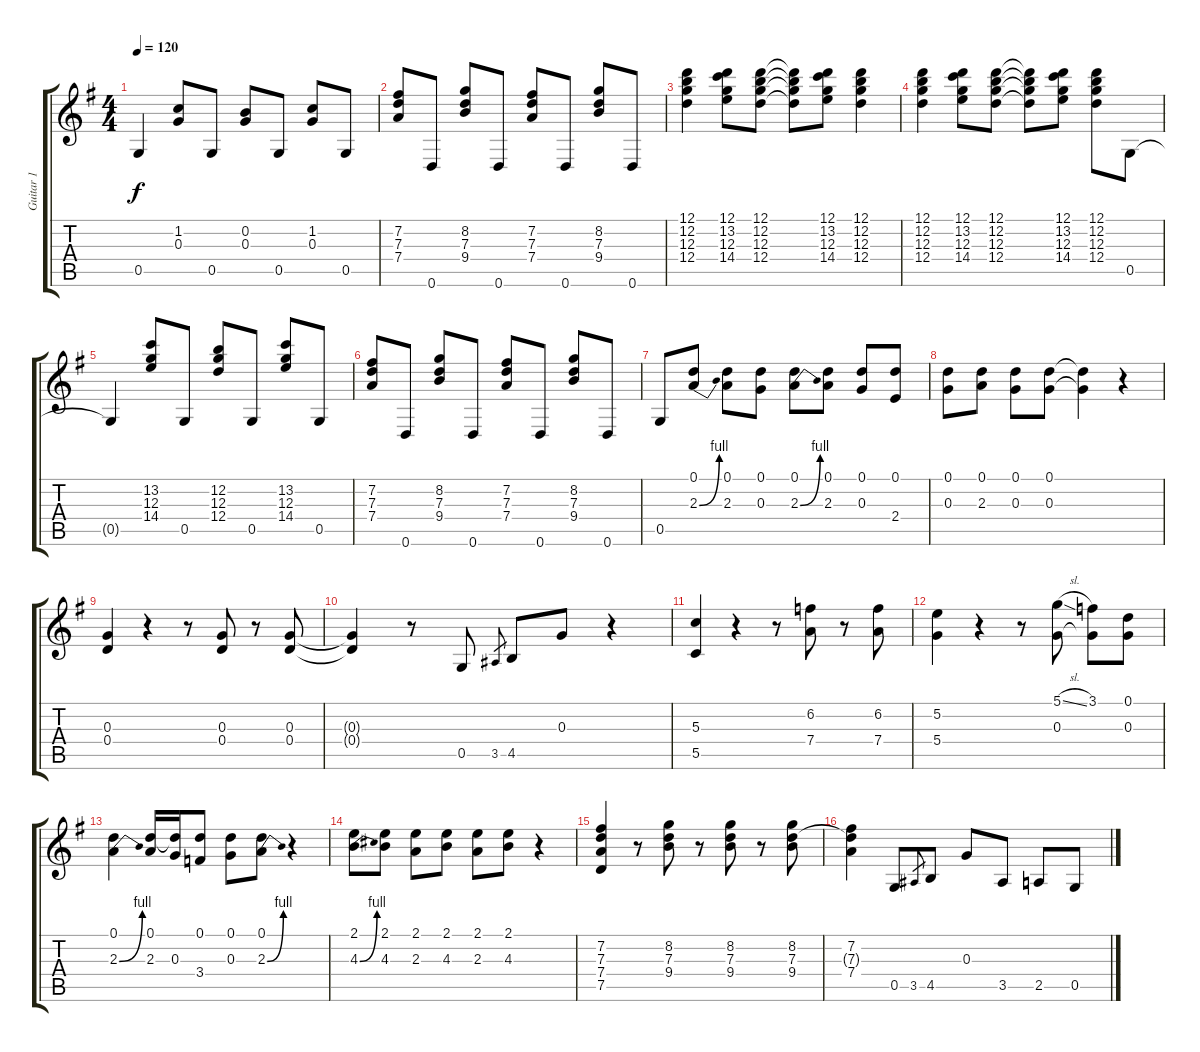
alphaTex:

\track ("Guitar 1" "Guitar 1") {instrument distortionguitar}
\staff {score tabs}
\tuning (D4 B3 G3 D3 G2 D2) {hide}
\ts (4 4)
\tempo 120
\clef g2
\ks g
0.5{t}.4{dy f} (1.2 0.3).8 0.5.8 (0.2 0.3).8 0.5.8 (1.2 0.3).8 0.5.8 |
(7.2 7.3 7.4).8 0.6.8 (8.2 7.3 9.4).8 0.6.8 (7.2 7.3 7.4).8 0.6.8 (8.2 7.3 9.4).8 0.6.8 |
(12.1 12.2 12.3 12.4).4 (12.1 13.2 12.3 14.4).8 (12.1 12.2 12.3 12.4).8 (12.1{t} 12.2{t} 12.3{t} 12.4{t}).8 (12.1 13.2 12.3 14.4).8 (12.1 12.2 12.3 12.4).4 |
(12.1 12.2 12.3 12.4).4 (12.1 13.2 12.3 14.4).8 (12.1 12.2 12.3 12.4).8 (12.1{t} 12.2{t} 12.3{t} 12.4{t}).8 (12.1 13.2 12.3 14.4).8 (12.1 12.2 12.3 12.4).8 0.5.8 |
0.5{t}.4 (13.2 12.3 14.4).8 0.5.8 (12.2 12.3 12.4).8 0.5.8 (13.2 12.3 14.4).8 0.5.8 |
(7.2 7.3 7.4).8 0.6.8 (8.2 7.3 9.4).8 0.6.8 (7.2 7.3 7.4).8 0.6.8 (8.2 7.3 9.4).8 0.6.8 |
0.5.8 (0.1 2.3{be (bend 0 0 60 4)}).8 (0.1 2.3).8 (0.1 0.3).8 (0.1 2.3{be (bend 0 0 60 4)}).8 (0.1 2.3).8 (0.1 0.3).8 (0.1 2.4).8 |
(0.1 0.3).8 (0.1 2.3).8 (0.1 0.3).8 (0.1 0.3).8 (0.1{t} 0.3{t}).4 r.4 |
(0.3 0.4).4 r.4 r.8 (0.3 0.4).8 r.8 (0.3 0.4).8 |
(0.3{t} 0.4{t}).4 r.8 0.5.8 3.5.8{gr} 4.5.8 0.3.8 r.4 |
(5.3 5.5).4 r.4 r.8 (6.2 7.4).8 r.8 (6.2 7.4).8 |
(5.2 5.4).4 r.4 r.8 (5.1{sl} 0.3).8 (3.1 0.3{t}).8 (0.1 0.3).8 |
(0.1 2.3{be (bend 0 0 60 4)}).4 (0.1 2.3).16 (0.1{t} 0.3).16 (0.1 3.4).8 (0.1 0.3).8 (0.1 2.3{be (bend 0 0 60 4)}).8 r.4 |
(2.1 4.3{be (bend 0 0 60 4)}).8 (2.1 4.3).8 (2.1 2.3).8 (2.1 4.3).8 (2.1 2.3).8 (2.1 4.3).8 r.4 |
(7.2 7.3 7.4 7.5).4 r.8 (8.2 7.3 9.4).8 r.8 (8.2 7.3 9.4).8 r.8 (8.2 7.3 9.4).8 |
(7.2 7.3{t} 7.4).4 0.5.8 3.5.8{gr} 4.5.8 0.3.8 3.5.8 2.5.8 0.5.8
